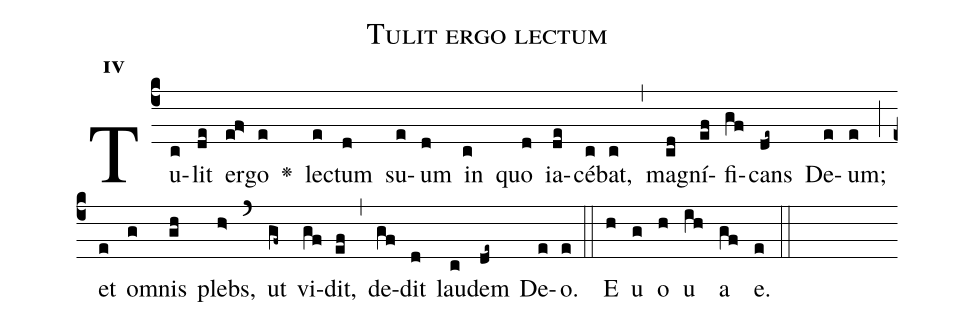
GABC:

name:Tulit ergo lectum;
office-part:Antiphona;
mode:4;
%%
initial-style: 1;
name: Tulit ergo lectum;
book: Antiphonae & Responsoria/Tomus IV, p. 96;
occasion: Dominica VII per Annum;
office-part: Vesperae Ant Mb;
annotation: 4e;
centering-scheme: english;
font: OFLSortsMillGoudy;
height: 11;
width: 4.5;
%%
(c4)Tu(c)lit(de) er(ef>)go(e) <v>\greheightstar</v>() le(e)ctum(d) su(e)um(d) in(c) quo(d) ia(de)cé(c)bat,(c) (,) ma(cd)gní(ef)fi(gf)cans(de~) De(e)um;(e) (;) et(e) om(g)nis(gh) plebs,(h>) (`) ut(gf~) vi(gf)dit,(ef) (,) de(gf)dit(d) lau(c)dem(de~) De(e)o.(e) (::) E(h) u(g) o(h) u(ih) a(gf) e.(e) (::)
